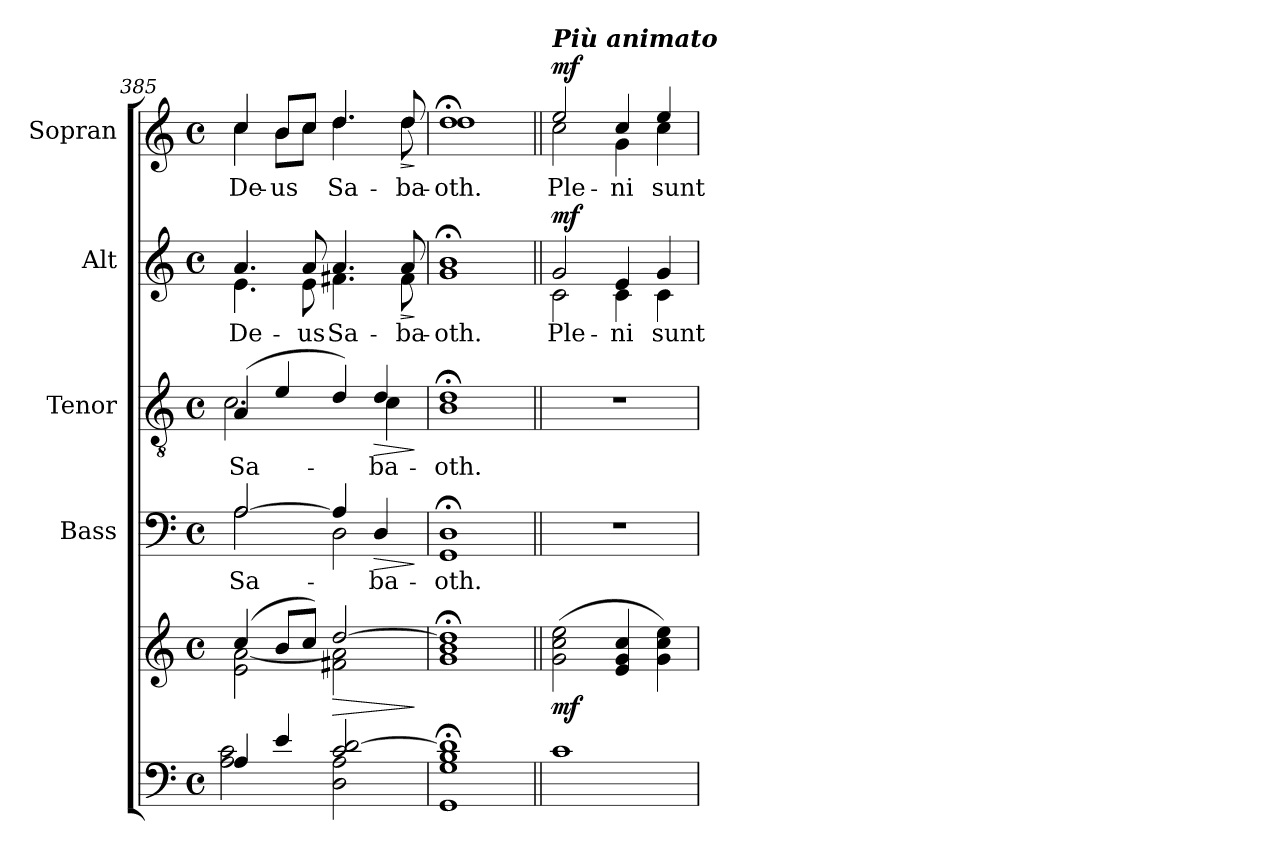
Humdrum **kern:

**kern	**kern	**dynam	**kern	**text	**dynam	**kern	**text	**dynam	**kern	**text	**dynam	**kern	**text	**dynam
*part5	*part5	*part5	*part4	*part4	*part4	*part3	*part3	*part3	*part2	*part2	*part2	*part1	*part1	*part1
*staff6	*staff5	*staff5/6	*staff4	*staff4	*staff4	*staff3	*staff3	*staff3	*staff2	*staff2	*staff2	*staff1	*staff1	*staff1
*	*	*	*I"Bass	*	*	*I"Tenor	*	*	*I"Alt	*	*	*I"Sopran	*	*
*	*	*	*I'B.	*	*	*I'T.	*	*	*I'A.	*	*	*I'S.	*	*
*clefF4	*clefG2	*	*clefF4	*	*	*clefGv2	*	*	*clefG2	*	*	*clefG2	*	*
*k[]	*k[]	*	*k[]	*	*	*k[]	*	*	*k[]	*	*	*k[]	*	*
*C:	*C:	*	*C:	*	*	*C:	*	*	*C:	*	*	*C:	*	*
*M4/4	*M4/4	*	*M4/4	*	*	*M4/4	*	*	*M4/4	*	*	*M4/4	*	*
*met(c)	*met(c)	*	*met(c)	*	*	*met(c)	*	*	*met(c)	*	*	*met(c)	*	*
=385	=385	=385	=385	=385	=385	=385	=385	=385	=385	=385	=385	=385	=385	=385
*^	*^	*	*	*	*	*	*	*	*	*	*	*	*	*
!	!	!	!	!	!	!LO:LY:b	!	!	!LO:LY:b	!	!	!LO:LY:b	!	!	!LO:LY:b	!
*	*	*	*	*	*^	*	*	*^	*	*	*^	*	*	*^	*	*
4A/	2A\ 2c\	(4cc/	2e\ [<2a\	.	[>2A/	2A\	Sa-	.	(>4A/	2.c\	Sa-	.	4.a/	4.e\	De-	.	4cc/	4cc\	De-	.
!	!	!	!	!	!	!	!	!	!	!	!	!	!	!	!	!	!	!	!LO:LY:b	!
4e/	.	8b/L	.	.	.	.	.	.	4e/	.	.	.	.	.	.	.	8b/L	8b\L	-us	.
!	!	!	!	!	!	!	!	!	!	!	!	!	!	!	!LO:LY:b	!	!	!	!	!
.	.	8cc/J)	.	.	.	.	.	.	.	.	.	.	8a/	8e\	-us	.	8cc/J	8cc\J	.	.
!	!	!	!	!LO:HP:b	!	!	!	!	!	!	!	!	!	!	!LO:LY:b	!	!	!	!LO:LY:b	!
2c/ [>2d/	2D\ 2A\	[>2dd/	2f#X\ 2a\]	>	4A/]	2D\	.	.	4d/)	.	.	.	4.a/	4.f#X\	Sa-	.	4.dd/	4.dd\	Sa-	.
!	!	!	!	!	!	!	!LO:LY:b	!LO:HP:b	!	!	!LO:LY:b	!LO:HP:b	!	!	!	!	!	!	!	!
.	.	.	.	.	4D/	.	-ba-	>	4d/	4c\	-ba-	>	.	.	.	.	.	.	.	.
!	!	!	!	!	!	!	!	!	!	!	!	!	!	!	!LO:LY:b	!LO:HP:b	!	!	!LO:LY:b	!LO:HP:b
.	.	.	.	.	.	.	.	.	.	.	.	.	8a/	8f#\	-ba-	>	8dd/	8dd\	-ba-	>
*v	*v	*	*	*	*v	*v	*	*	*v	*v	*	*	*v	*v	*	*	*v	*v	*	*
*	*v	*v	*	*	*	*	*	*	*	*	*	*	*	*	*
.	.	]	.	.	]	.	.	]	.	.	]	.	.	]
=386	=386	=386	=386	=386	=386	=386	=386	=386	=386	=386	=386	=386	=386	=386
*^	*^	*	*	*	*	*	*	*	*	*	*	*	*	*
!	!	!	!	!	!	!LO:LY:b	!	!	!LO:LY:b	!	!	!LO:LY:b	!	!	!LO:LY:b	!
*	*	*	*	*	*^	*	*	*^	*	*	*^	*	*	*^	*	*
1B; 1d];	1GG 1G	1dd;<]	1g 1b	.	1D;<	1GG	-oth.	.	1d;<	1B	-oth.	.	1b;<	1g	-oth.	.	1dd;<	1dd	-oth.	.
=387||	=387||	=387||	=387||	=387||	=387||	=387||	=387||	=387||	=387||	=387||	=387||	=387||	=387||	=387||	=387||	=387||	=387||	=387||	=387||	=387||
!	!	!	!	!	!	!	!	!	!	!	!	!	!	!	!	!	!LO:TX:a:Bi:t=Più animato	!	!	!
!	!	!	!	!LO:DY:b	!	!	!	!	!	!	!	!	!	!	!LO:LY:b	!LO:DY:a	!	!	!LO:LY:b	!LO:DY:a
*v	*v	*	*	*	*v	*v	*	*	*v	*v	*	*	*	*	*	*	*	*	*	*
*	*v	*v	*	*	*	*	*	*	*	*	*	*	*	*	*	*	*
1c	(>2g\ 2cc\ 2ee\	mf	1r	.	.	1r	.	.	2g/	2c\	Ple-	mf	2ee/	2cc\	Ple-	mf
!	!	!	!	!	!	!	!	!	!	!	!LO:LY:b	!	!	!	!LO:LY:b	!
.	4e/ 4g/ 4cc/	.	.	.	.	.	.	.	4e/	4c\	-ni	.	4cc/	4g\	-ni	.
!	!	!	!	!	!	!	!	!	!	!	!LO:LY:b	!	!	!	!LO:LY:b	!
.	4g\ 4cc\ 4ee\)	.	.	.	.	.	.	.	4g/	4c\	sunt	.	4ee/	4cc\	sunt	.
*	*	*	*	*	*	*	*	*	*v	*v	*	*	*	*	*	*
*	*	*	*	*	*	*	*	*	*	*	*	*v	*v	*	*
=	=	=	=	=	=	=	=	=	=	=	=	=	=	=
*-	*-	*-	*-	*-	*-	*-	*-	*-	*-	*-	*-	*-	*-	*-
